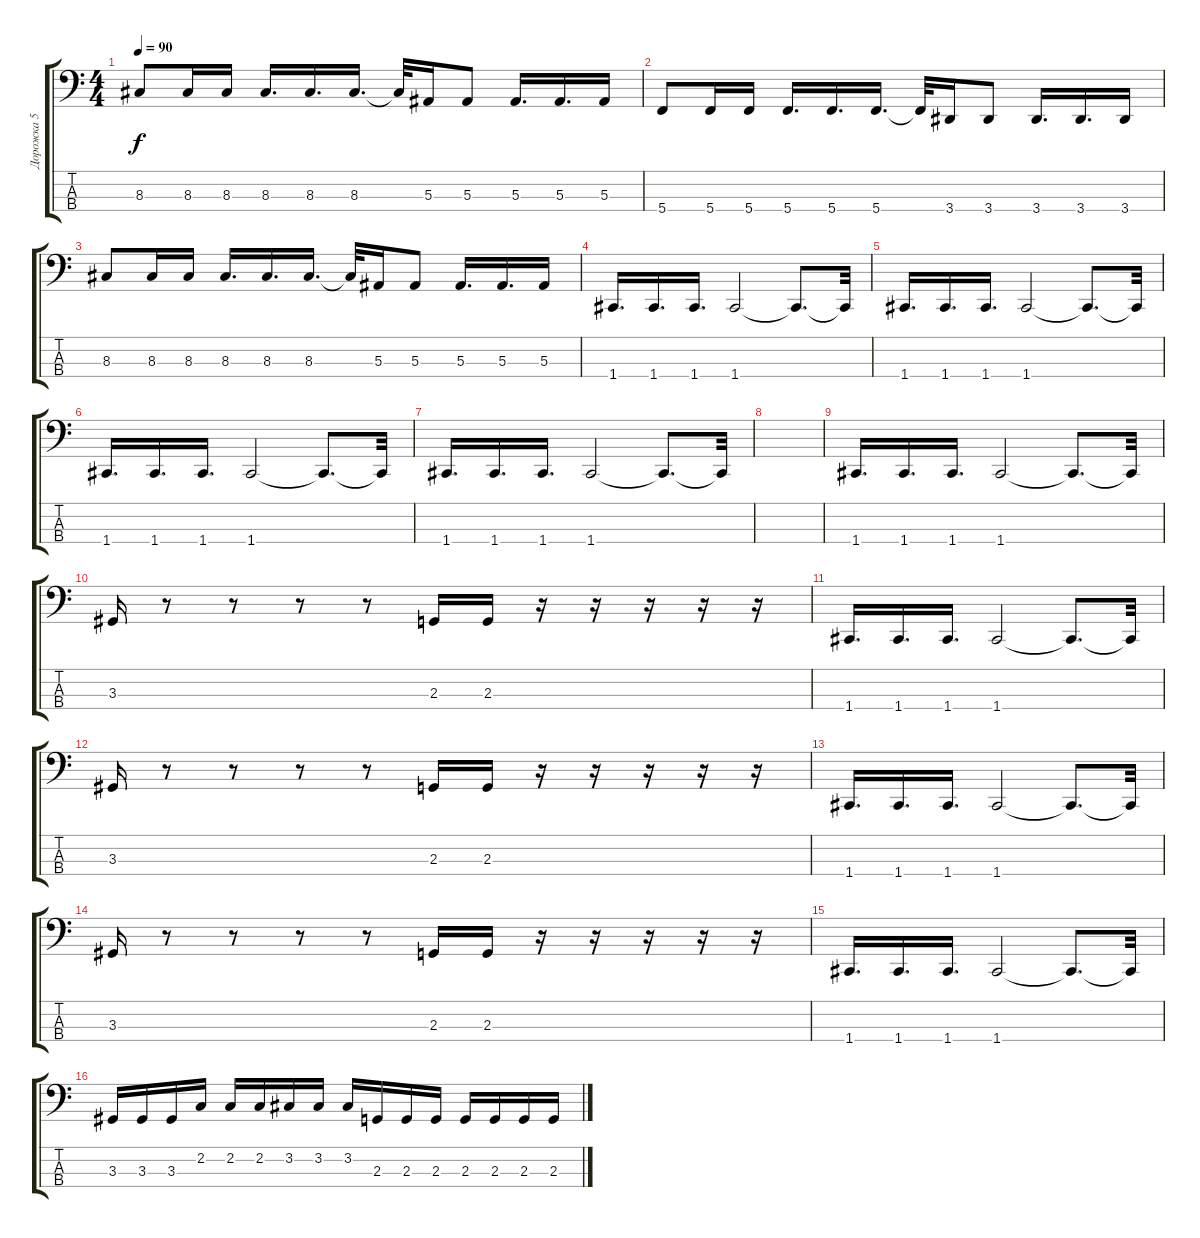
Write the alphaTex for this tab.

\track ("Дорожка 5" "Дорожка 5") {instrument electricbassfinger}
\staff {score tabs}
\tuning (Eb2 Bb1 F1 C1) {hide}
\ts (4 4)
\tempo 90
\clef f4
\ks c
8.3.8{dy f} 8.3.16 8.3.16 8.3.16{d} 8.3.16{d} 8.3.16{d} 8.3{t}.32 5.3.16 5.3.8 5.3.16{d} 5.3.16{d} 5.3.16 |
5.4.8 5.4.16 5.4.16 5.4.16{d} 5.4.16{d} 5.4.16{d} 5.4{t}.32 3.4.16 3.4.8 3.4.16{d} 3.4.16{d} 3.4.16 |
8.3.8 8.3.16 8.3.16 8.3.16{d} 8.3.16{d} 8.3.16{d} 8.3{t}.32 5.3.16 5.3.8 5.3.16{d} 5.3.16{d} 5.3.16 |
1.4.16{d} 1.4.16{d} 1.4.16{d} 1.4.2 1.4{t}.8{d} 1.4{t}.32 |
1.4.16{d} 1.4.16{d} 1.4.16{d} 1.4.2 1.4{t}.8{d} 1.4{t}.32 |
1.4.16{d} 1.4.16{d} 1.4.16{d} 1.4.2 1.4{t}.8{d} 1.4{t}.32 |
1.4.16{d} 1.4.16{d} 1.4.16{d} 1.4.2 1.4{t}.8{d} 1.4{t}.32 |
|
1.4.16{d} 1.4.16{d} 1.4.16{d} 1.4.2 1.4{t}.8{d} 1.4{t}.32 |
3.3.16 r.8 r.8 r.8 r.8 2.3.16 2.3.16 r.16 r.16 r.16 r.16 r.16 |
1.4.16{d} 1.4.16{d} 1.4.16{d} 1.4.2 1.4{t}.8{d} 1.4{t}.32 |
3.3.16 r.8 r.8 r.8 r.8 2.3.16 2.3.16 r.16 r.16 r.16 r.16 r.16 |
1.4.16{d} 1.4.16{d} 1.4.16{d} 1.4.2 1.4{t}.8{d} 1.4{t}.32 |
3.3.16 r.8 r.8 r.8 r.8 2.3.16 2.3.16 r.16 r.16 r.16 r.16 r.16 |
1.4.16{d} 1.4.16{d} 1.4.16{d} 1.4.2 1.4{t}.8{d} 1.4{t}.32 |
3.3.16 3.3.16 3.3.16 2.2.16 2.2.16 2.2.16 3.2.16 3.2.16 3.2.16 2.3.16 2.3.16 2.3.16 2.3.16 2.3.16 2.3.16 2.3.16
